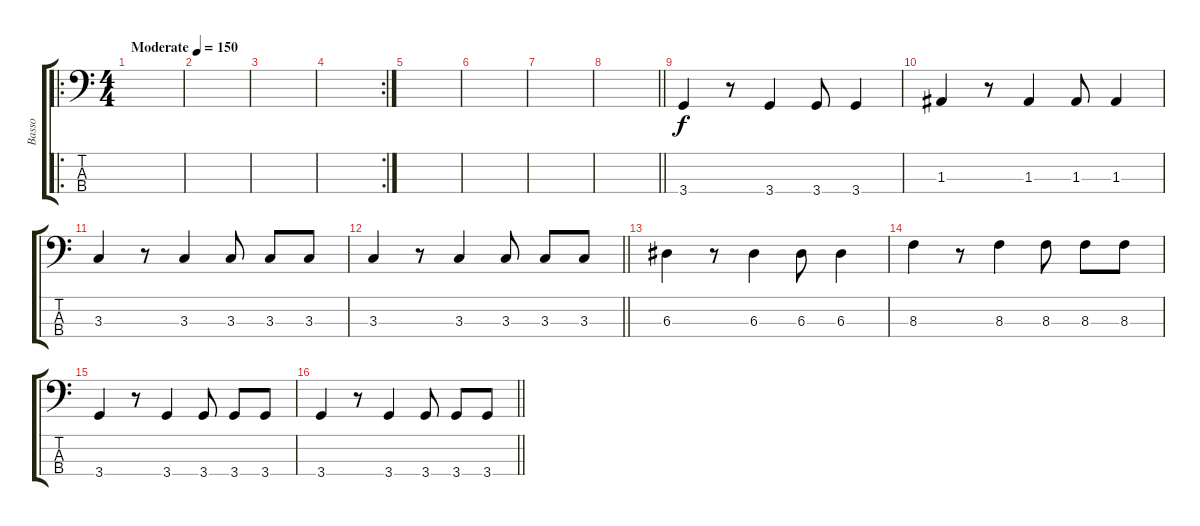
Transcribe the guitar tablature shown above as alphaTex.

\track ("Basso" "Basso") {instrument electricbassfinger}
\staff {score tabs}
\tuning (G2 D2 A1 E1) {hide}
\ro
\ts (4 4)
\tempo (150 "Moderate")
\clef f4
\ks c
|
|
|
\rc 2
|
|
|
|
\barLineRight lightlight
|
3.4.4 r.8 3.4.4 3.4.8 3.4.4 |
1.3.4 r.8 1.3.4 1.3.8 1.3.4 |
3.3.4 r.8 3.3.4 3.3.8 3.3.8 3.3.8 |
\barLineRight lightlight
3.3.4 r.8 3.3.4 3.3.8 3.3.8 3.3.8 |
6.3.4 r.8 6.3.4 6.3.8 6.3.4 |
8.3.4 r.8 8.3.4 8.3.8 8.3.8 8.3.8 |
3.4.4 r.8 3.4.4 3.4.8 3.4.8 3.4.8 |
\barLineRight lightlight
3.4.4 r.8 3.4.4 3.4.8 3.4.8 3.4.8
